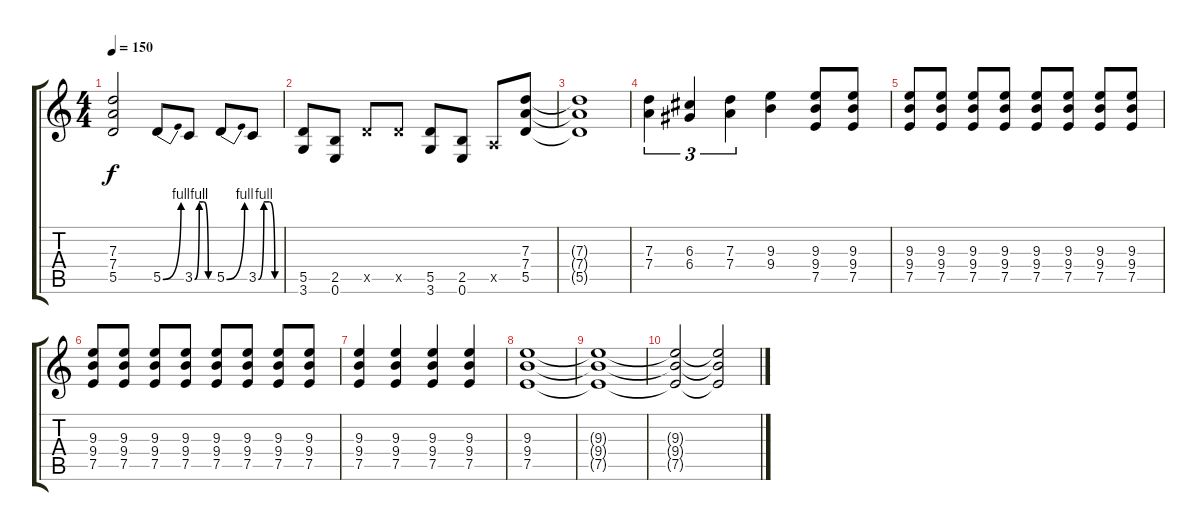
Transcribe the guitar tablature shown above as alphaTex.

\track "" {instrument overdrivenguitar}
\staff {score tabs}
\tuning (E4 B3 G3 D3 A2 E2) {hide}
\ts (4 4)
\tempo 150
\clef g2
\ks c
(7.3 7.4 5.5).2{dy f} 5.5{be (bend 0 0 60 4)}.8 3.5{be (custom 0 0 15 4 30 4 45 0 60 0)}.8 5.5{be (bend 0 0 60 4)}.8 3.5{be (custom 0 0 15 4 30 4 45 0 60 0)}.8 |
(5.5 3.6).8 (2.5 0.6).8 5.5{x}.8 5.5{x}.8 (5.5 3.6).8 (2.5 0.6).8 0.5{x}.8 (7.3 7.4 5.5).8 |
(7.3{t} 7.4{t} 5.5{t}).1 |
(7.3 7.4).4{tu (3 2)} (6.3 6.4).4{tu (3 2)} (7.3 7.4).4{tu (3 2)} (9.3 9.4).4 (9.3 9.4 7.5).8 (9.3 9.4 7.5).8 |
(9.3 9.4 7.5).8 (9.3 9.4 7.5).8 (9.3 9.4 7.5).8 (9.3 9.4 7.5).8 (9.3 9.4 7.5).8 (9.3 9.4 7.5).8 (9.3 9.4 7.5).8 (9.3 9.4 7.5).8 |
(9.3 9.4 7.5).8 (9.3 9.4 7.5).8 (9.3 9.4 7.5).8 (9.3 9.4 7.5).8 (9.3 9.4 7.5).8 (9.3 9.4 7.5).8 (9.3 9.4 7.5).8 (9.3 9.4 7.5).8 |
(9.3 9.4 7.5).4 (9.3 9.4 7.5).4 (9.3 9.4 7.5).4 (9.3 9.4 7.5).4 |
(9.3 9.4 7.5).1 |
(9.3{t} 9.4{t} 7.5{t}).1 |
(9.3{t} 9.4{t} 7.5{t}).2 (9.3{t} 9.4{t} 7.5{t}).2
